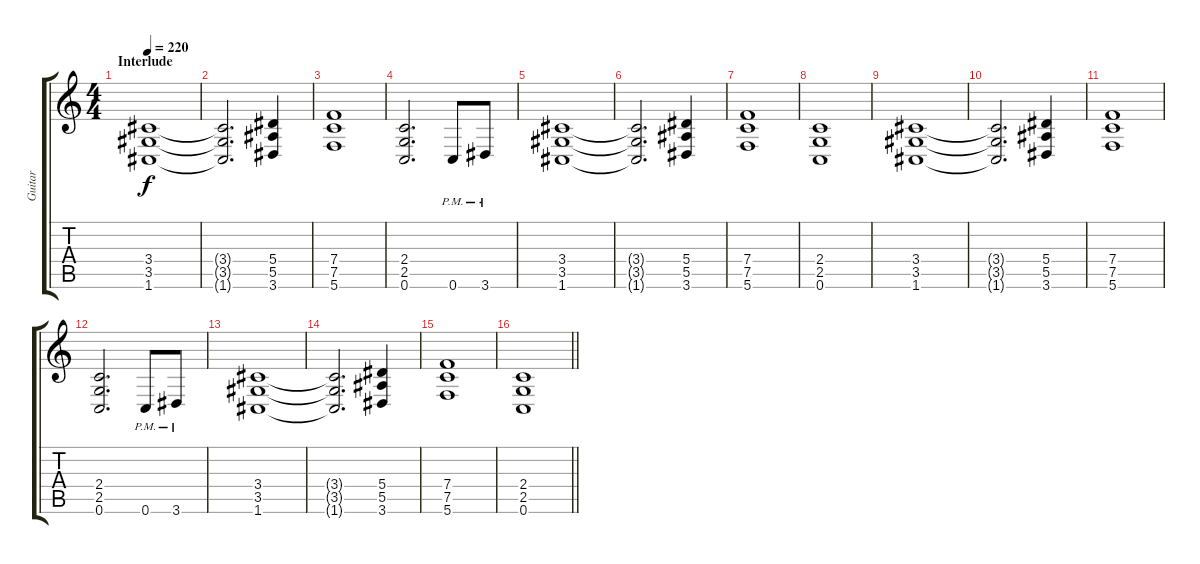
\track ("Guitar" "Guitar") {instrument distortionguitar}
\staff {score tabs}
\tuning (C4 G3 Eb3 Bb2 F2 C2) {hide}
\ts (4 4)
\section ("" "Interlude")
\tempo 220
\clef g2
\ks c
(3.4 3.5 1.6).1{dy f} |
(3.4{t} 3.5{t} 1.6{t}).2{d} (5.4 5.5 3.6).4 |
(7.4 7.5 5.6).1 |
(2.4 2.5 0.6).2{d} 0.6{pm}.8 3.6{pm}.8 |
(3.4 3.5 1.6).1 |
(3.4{t} 3.5{t} 1.6{t}).2{d} (5.4 5.5 3.6).4 |
(7.4 7.5 5.6).1 |
(2.4 2.5 0.6).1 |
(3.4 3.5 1.6).1 |
(3.4{t} 3.5{t} 1.6{t}).2{d} (5.4 5.5 3.6).4 |
(7.4 7.5 5.6).1 |
(2.4 2.5 0.6).2{d} 0.6{pm}.8 3.6{pm}.8 |
(3.4 3.5 1.6).1 |
(3.4{t} 3.5{t} 1.6{t}).2{d} (5.4 5.5 3.6).4 |
(7.4 7.5 5.6).1 |
\barLineRight lightlight
(2.4 2.5 0.6).1
